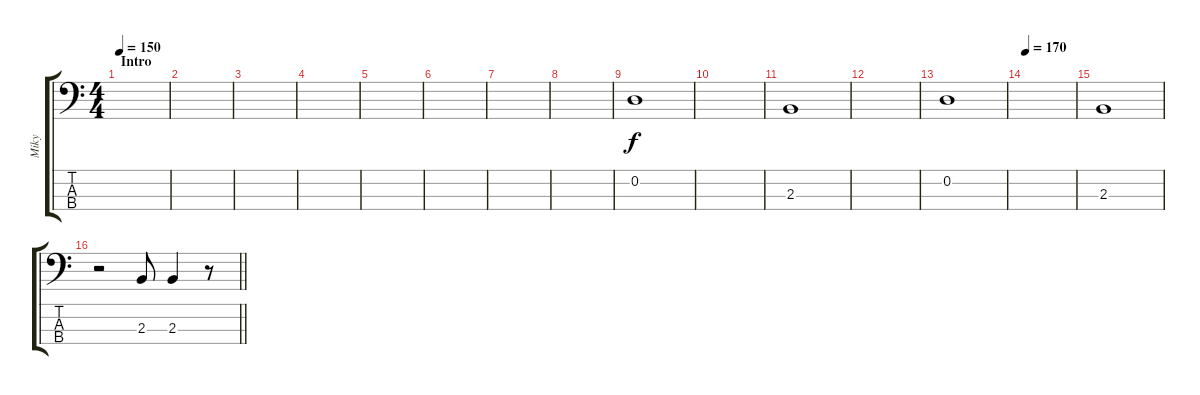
\track ("Miky" "Miky") {instrument electricbassfinger}
\staff {score tabs}
\tuning (G2 D2 A1 E1) {hide}
\ts (4 4)
\section ("" "Intro")
\tempo 150
\clef f4
\ks c
|
|
|
|
|
|
|
|
0.2.1 |
|
2.3.1 |
|
0.2.1 |
\tempo 170
|
2.3.1 |
\barLineRight lightlight
r.2 2.3.8 2.3.4 r.8
